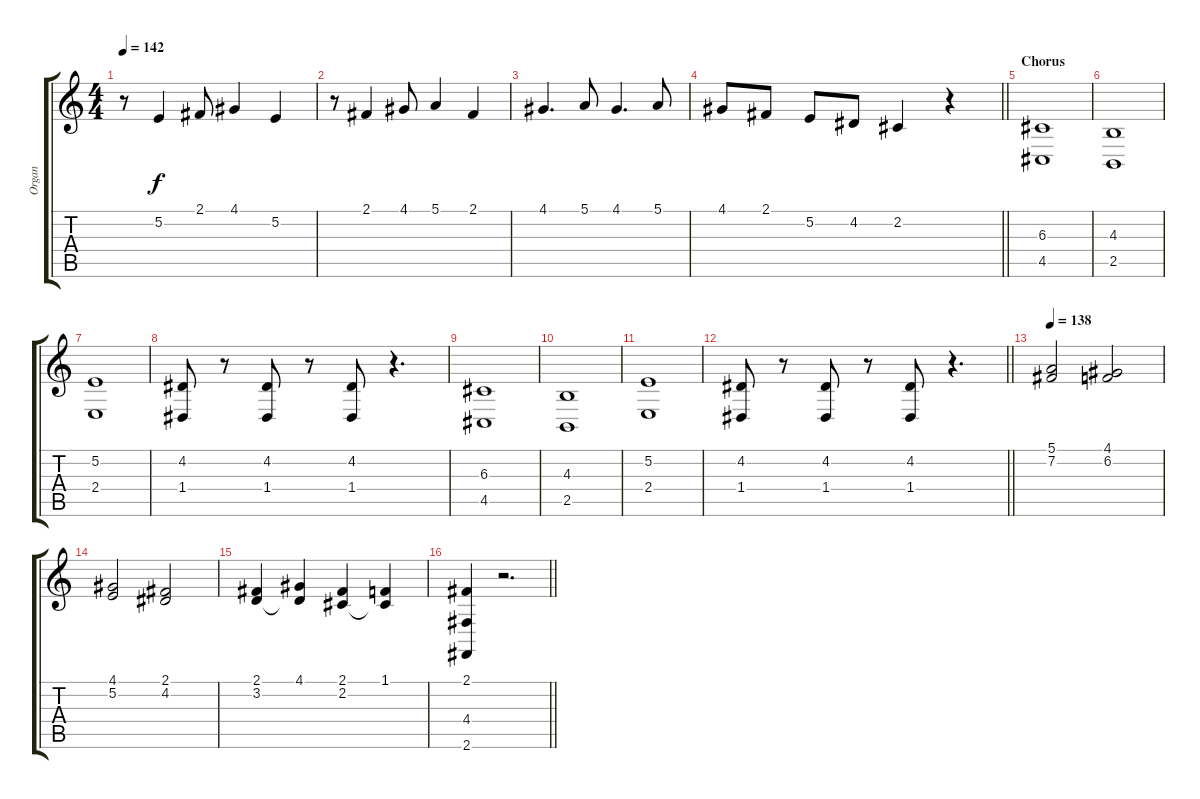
\track ("Organ" "Organ") {instrument churchorgan}
\staff {score tabs}
\tuning (E4 B3 G3 D3 A2 E2) {hide}
\ts (4 4)
\tempo 142
\clef g2
\ks c
r.8{dy f} 5.2.4 2.1.8 4.1.4 5.2.4 |
r.8 2.1.4 4.1.8 5.1.4 2.1.4 |
4.1.4{d} 5.1.8 4.1.4{d} 5.1.8 |
\barLineRight lightlight
4.1.8 2.1.8 5.2.8 4.2.8 2.2.4 r.4 |
\section ("" "Chorus")
(6.3 4.5).1 |
(4.3 2.5).1 |
(5.2 2.4).1 |
(4.2 1.4).8 r.8 (4.2 1.4).8 r.8 (4.2 1.4).8 r.4{d} |
(6.3 4.5).1 |
(4.3 2.5).1 |
(5.2 2.4).1 |
\barLineRight lightlight
(4.2 1.4).8 r.8 (4.2 1.4).8 r.8 (4.2 1.4).8 r.4{d} |
\section ("" "")
\tempo 138
(5.1 7.2).2 (4.1 6.2).2 |
(4.1 5.2).2 (2.1 4.2).2 |
(2.1 3.2).4 (4.1 3.2{t}).4 (2.1 2.2).4 (1.1 2.2{t}).4 |
\barLineRight lightlight
(2.1 4.4 2.6).4 r.2{d}
